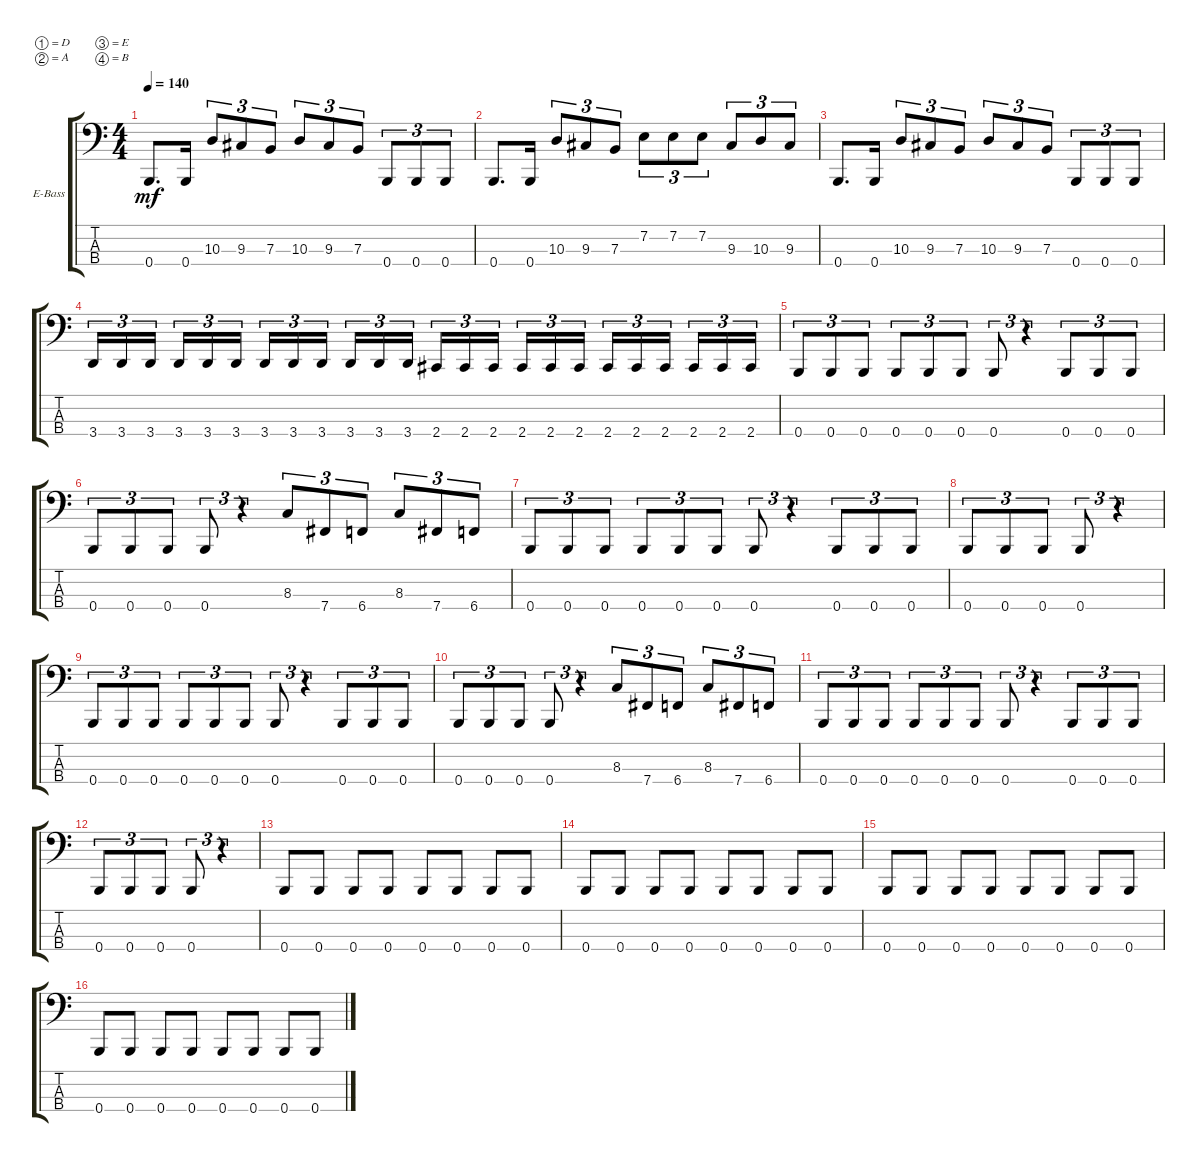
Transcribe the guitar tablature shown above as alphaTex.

\bracketExtendMode groupsimilarinstruments
\firstSystemTrackNameOrientation horizontal
\otherSystemsTrackNameOrientation horizontal
\track ("Electric Bass" "E-Bass") {instrument electricbassfinger}
\staff {score tabs}
\tuning (D2 A1 E1 B0)
\ts (4 4)
\tempo 140
\clef f4
\ks c
0.4.8{d dy mf} 0.4.16 10.3.8{tu (3 2)} 9.3.8{tu (3 2)} 7.3.8{tu (3 2)} 10.3.8{tu (3 2)} 9.3.8{tu (3 2)} 7.3.8{tu (3 2)} 0.4.8{tu (3 2)} 0.4.8{tu (3 2)} 0.4.8{tu (3 2)} |
0.4.8{d} 0.4.16 10.3.8{tu (3 2)} 9.3.8{tu (3 2)} 7.3.8{tu (3 2)} 7.2.8{tu (3 2)} 7.2.8{tu (3 2)} 7.2.8{tu (3 2)} 9.3.8{tu (3 2)} 10.3.8{tu (3 2)} 9.3.8{tu (3 2)} |
0.4.8{d} 0.4.16 10.3.8{tu (3 2)} 9.3.8{tu (3 2)} 7.3.8{tu (3 2)} 10.3.8{tu (3 2)} 9.3.8{tu (3 2)} 7.3.8{tu (3 2)} 0.4.8{tu (3 2)} 0.4.8{tu (3 2)} 0.4.8{tu (3 2)} |
3.4.16{tu (3 2)} 3.4.16{tu (3 2)} 3.4.16{tu (3 2)} 3.4.16{tu (3 2)} 3.4.16{tu (3 2)} 3.4.16{tu (3 2)} 3.4.16{tu (3 2)} 3.4.16{tu (3 2)} 3.4.16{tu (3 2)} 3.4.16{tu (3 2)} 3.4.16{tu (3 2)} 3.4.16{tu (3 2)} 2.4.16{tu (3 2)} 2.4.16{tu (3 2)} 2.4.16{tu (3 2)} 2.4.16{tu (3 2)} 2.4.16{tu (3 2)} 2.4.16{tu (3 2)} 2.4.16{tu (3 2)} 2.4.16{tu (3 2)} 2.4.16{tu (3 2)} 2.4.16{tu (3 2)} 2.4.16{tu (3 2)} 2.4.16{tu (3 2)} |
0.4.8{tu (3 2)} 0.4.8{tu (3 2)} 0.4.8{tu (3 2)} 0.4.8{tu (3 2)} 0.4.8{tu (3 2)} 0.4.8{tu (3 2)} 0.4.8{tu (3 2)} r.4{tu (3 2)} 0.4.8{tu (3 2)} 0.4.8{tu (3 2)} 0.4.8{tu (3 2)} |
0.4.8{tu (3 2)} 0.4.8{tu (3 2)} 0.4.8{tu (3 2)} 0.4.8{tu (3 2)} r.4{tu (3 2)} 8.3.8{tu (3 2)} 7.4.8{tu (3 2)} 6.4.8{tu (3 2)} 8.3.8{tu (3 2)} 7.4.8{tu (3 2)} 6.4.8{tu (3 2)} |
0.4.8{tu (3 2)} 0.4.8{tu (3 2)} 0.4.8{tu (3 2)} 0.4.8{tu (3 2)} 0.4.8{tu (3 2)} 0.4.8{tu (3 2)} 0.4.8{tu (3 2)} r.4{tu (3 2)} 0.4.8{tu (3 2)} 0.4.8{tu (3 2)} 0.4.8{tu (3 2)} |
0.4.8{tu (3 2)} 0.4.8{tu (3 2)} 0.4.8{tu (3 2)} 0.4.8{tu (3 2)} r.4{tu (3 2)} |
0.4.8{tu (3 2)} 0.4.8{tu (3 2)} 0.4.8{tu (3 2)} 0.4.8{tu (3 2)} 0.4.8{tu (3 2)} 0.4.8{tu (3 2)} 0.4.8{tu (3 2)} r.4{tu (3 2)} 0.4.8{tu (3 2)} 0.4.8{tu (3 2)} 0.4.8{tu (3 2)} |
0.4.8{tu (3 2)} 0.4.8{tu (3 2)} 0.4.8{tu (3 2)} 0.4.8{tu (3 2)} r.4{tu (3 2)} 8.3.8{tu (3 2)} 7.4.8{tu (3 2)} 6.4.8{tu (3 2)} 8.3.8{tu (3 2)} 7.4.8{tu (3 2)} 6.4.8{tu (3 2)} |
0.4.8{tu (3 2)} 0.4.8{tu (3 2)} 0.4.8{tu (3 2)} 0.4.8{tu (3 2)} 0.4.8{tu (3 2)} 0.4.8{tu (3 2)} 0.4.8{tu (3 2)} r.4{tu (3 2)} 0.4.8{tu (3 2)} 0.4.8{tu (3 2)} 0.4.8{tu (3 2)} |
0.4.8{tu (3 2)} 0.4.8{tu (3 2)} 0.4.8{tu (3 2)} 0.4.8{tu (3 2)} r.4{tu (3 2)} |
0.4.8 0.4.8 0.4.8 0.4.8 0.4.8 0.4.8 0.4.8 0.4.8 |
0.4.8 0.4.8 0.4.8 0.4.8 0.4.8 0.4.8 0.4.8 0.4.8 |
0.4.8 0.4.8 0.4.8 0.4.8 0.4.8 0.4.8 0.4.8 0.4.8 |
0.4.8 0.4.8 0.4.8 0.4.8 0.4.8 0.4.8 0.4.8 0.4.8
